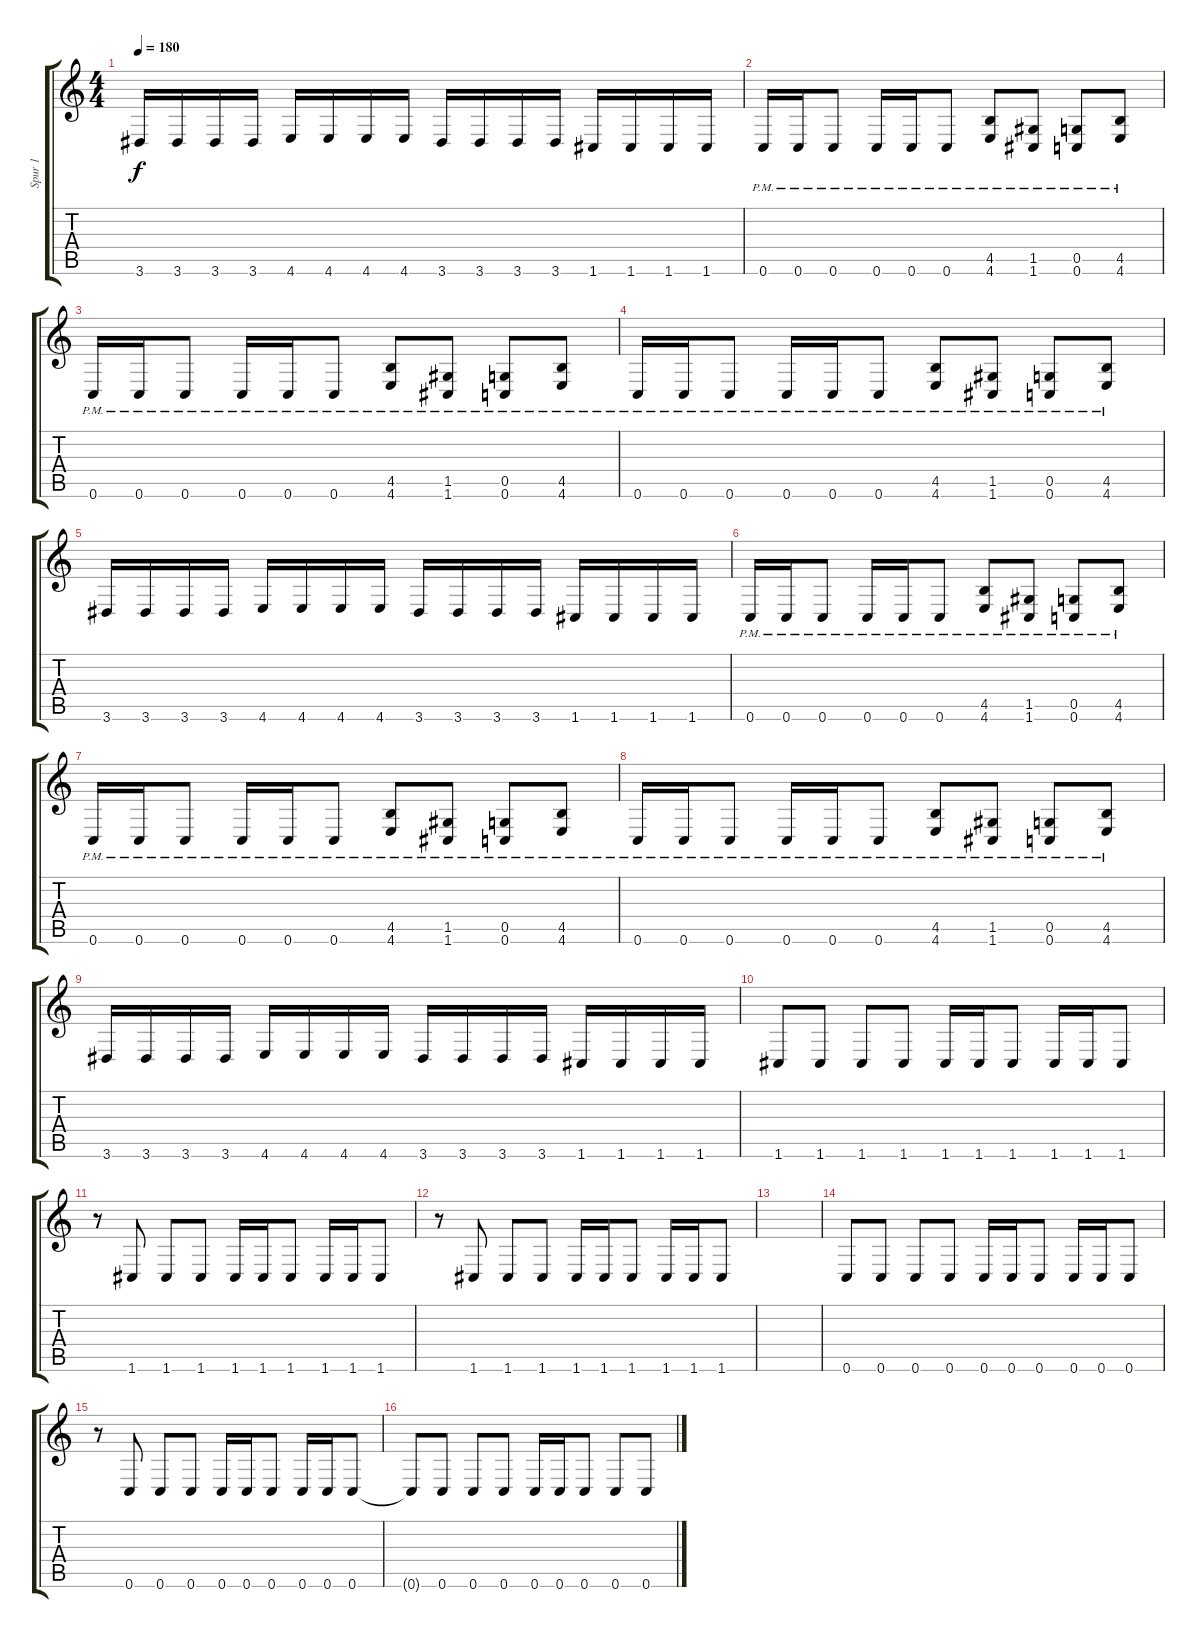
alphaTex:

\track ("Spur 1" "Spur 1") {instrument distortionguitar}
\staff {score tabs}
\tuning (D4 A3 F3 C3 G2 C2) {hide}
\ts (4 4)
\tempo 180
\clef g2
\ks c
3.6.16{dy f} 3.6.16 3.6.16 3.6.16 4.6.16 4.6.16 4.6.16 4.6.16 3.6.16 3.6.16 3.6.16 3.6.16 1.6.16 1.6.16 1.6.16 1.6.16 |
0.6{pm}.16 0.6{pm}.16 0.6{pm}.8 0.6{pm}.16 0.6{pm}.16 0.6{pm}.8 (4.5{pm} 4.6{pm}).8 (1.5{pm} 1.6{pm}).8 (0.5{pm} 0.6{pm}).8 (4.5{pm} 4.6{pm}).8 |
0.6{pm}.16 0.6{pm}.16 0.6{pm}.8 0.6{pm}.16 0.6{pm}.16 0.6{pm}.8 (4.5{pm} 4.6{pm}).8 (1.5{pm} 1.6{pm}).8 (0.5{pm} 0.6{pm}).8 (4.5{pm} 4.6{pm}).8 |
0.6{pm}.16 0.6{pm}.16 0.6{pm}.8 0.6{pm}.16 0.6{pm}.16 0.6{pm}.8 (4.5{pm} 4.6{pm}).8 (1.5{pm} 1.6{pm}).8 (0.5{pm} 0.6{pm}).8 (4.5{pm} 4.6{pm}).8 |
3.6.16 3.6.16 3.6.16 3.6.16 4.6.16 4.6.16 4.6.16 4.6.16 3.6.16 3.6.16 3.6.16 3.6.16 1.6.16 1.6.16 1.6.16 1.6.16 |
0.6{pm}.16 0.6{pm}.16 0.6{pm}.8 0.6{pm}.16 0.6{pm}.16 0.6{pm}.8 (4.5{pm} 4.6{pm}).8 (1.5{pm} 1.6{pm}).8 (0.5{pm} 0.6{pm}).8 (4.5{pm} 4.6{pm}).8 |
0.6{pm}.16 0.6{pm}.16 0.6{pm}.8 0.6{pm}.16 0.6{pm}.16 0.6{pm}.8 (4.5{pm} 4.6{pm}).8 (1.5{pm} 1.6{pm}).8 (0.5{pm} 0.6{pm}).8 (4.5{pm} 4.6{pm}).8 |
0.6{pm}.16 0.6{pm}.16 0.6{pm}.8 0.6{pm}.16 0.6{pm}.16 0.6{pm}.8 (4.5{pm} 4.6{pm}).8 (1.5{pm} 1.6{pm}).8 (0.5{pm} 0.6{pm}).8 (4.5{pm} 4.6{pm}).8 |
3.6.16 3.6.16 3.6.16 3.6.16 4.6.16 4.6.16 4.6.16 4.6.16 3.6.16 3.6.16 3.6.16 3.6.16 1.6.16 1.6.16 1.6.16 1.6.16 |
1.6.8 1.6.8 1.6.8 1.6.8 1.6.16 1.6.16 1.6.8 1.6.16 1.6.16 1.6.8 |
r.8 1.6.8 1.6.8 1.6.8 1.6.16 1.6.16 1.6.8 1.6.16 1.6.16 1.6.8 |
r.8 1.6.8 1.6.8 1.6.8 1.6.16 1.6.16 1.6.8 1.6.16 1.6.16 1.6.8 |
|
0.6.8 0.6.8 0.6.8 0.6.8 0.6.16 0.6.16 0.6.8 0.6.16 0.6.16 0.6.8 |
r.8 0.6.8 0.6.8 0.6.8 0.6.16 0.6.16 0.6.8 0.6.16 0.6.16 0.6.8 |
0.6{t}.8 0.6.8 0.6.8 0.6.8 0.6.16 0.6.16 0.6.8 0.6.8 0.6.8
